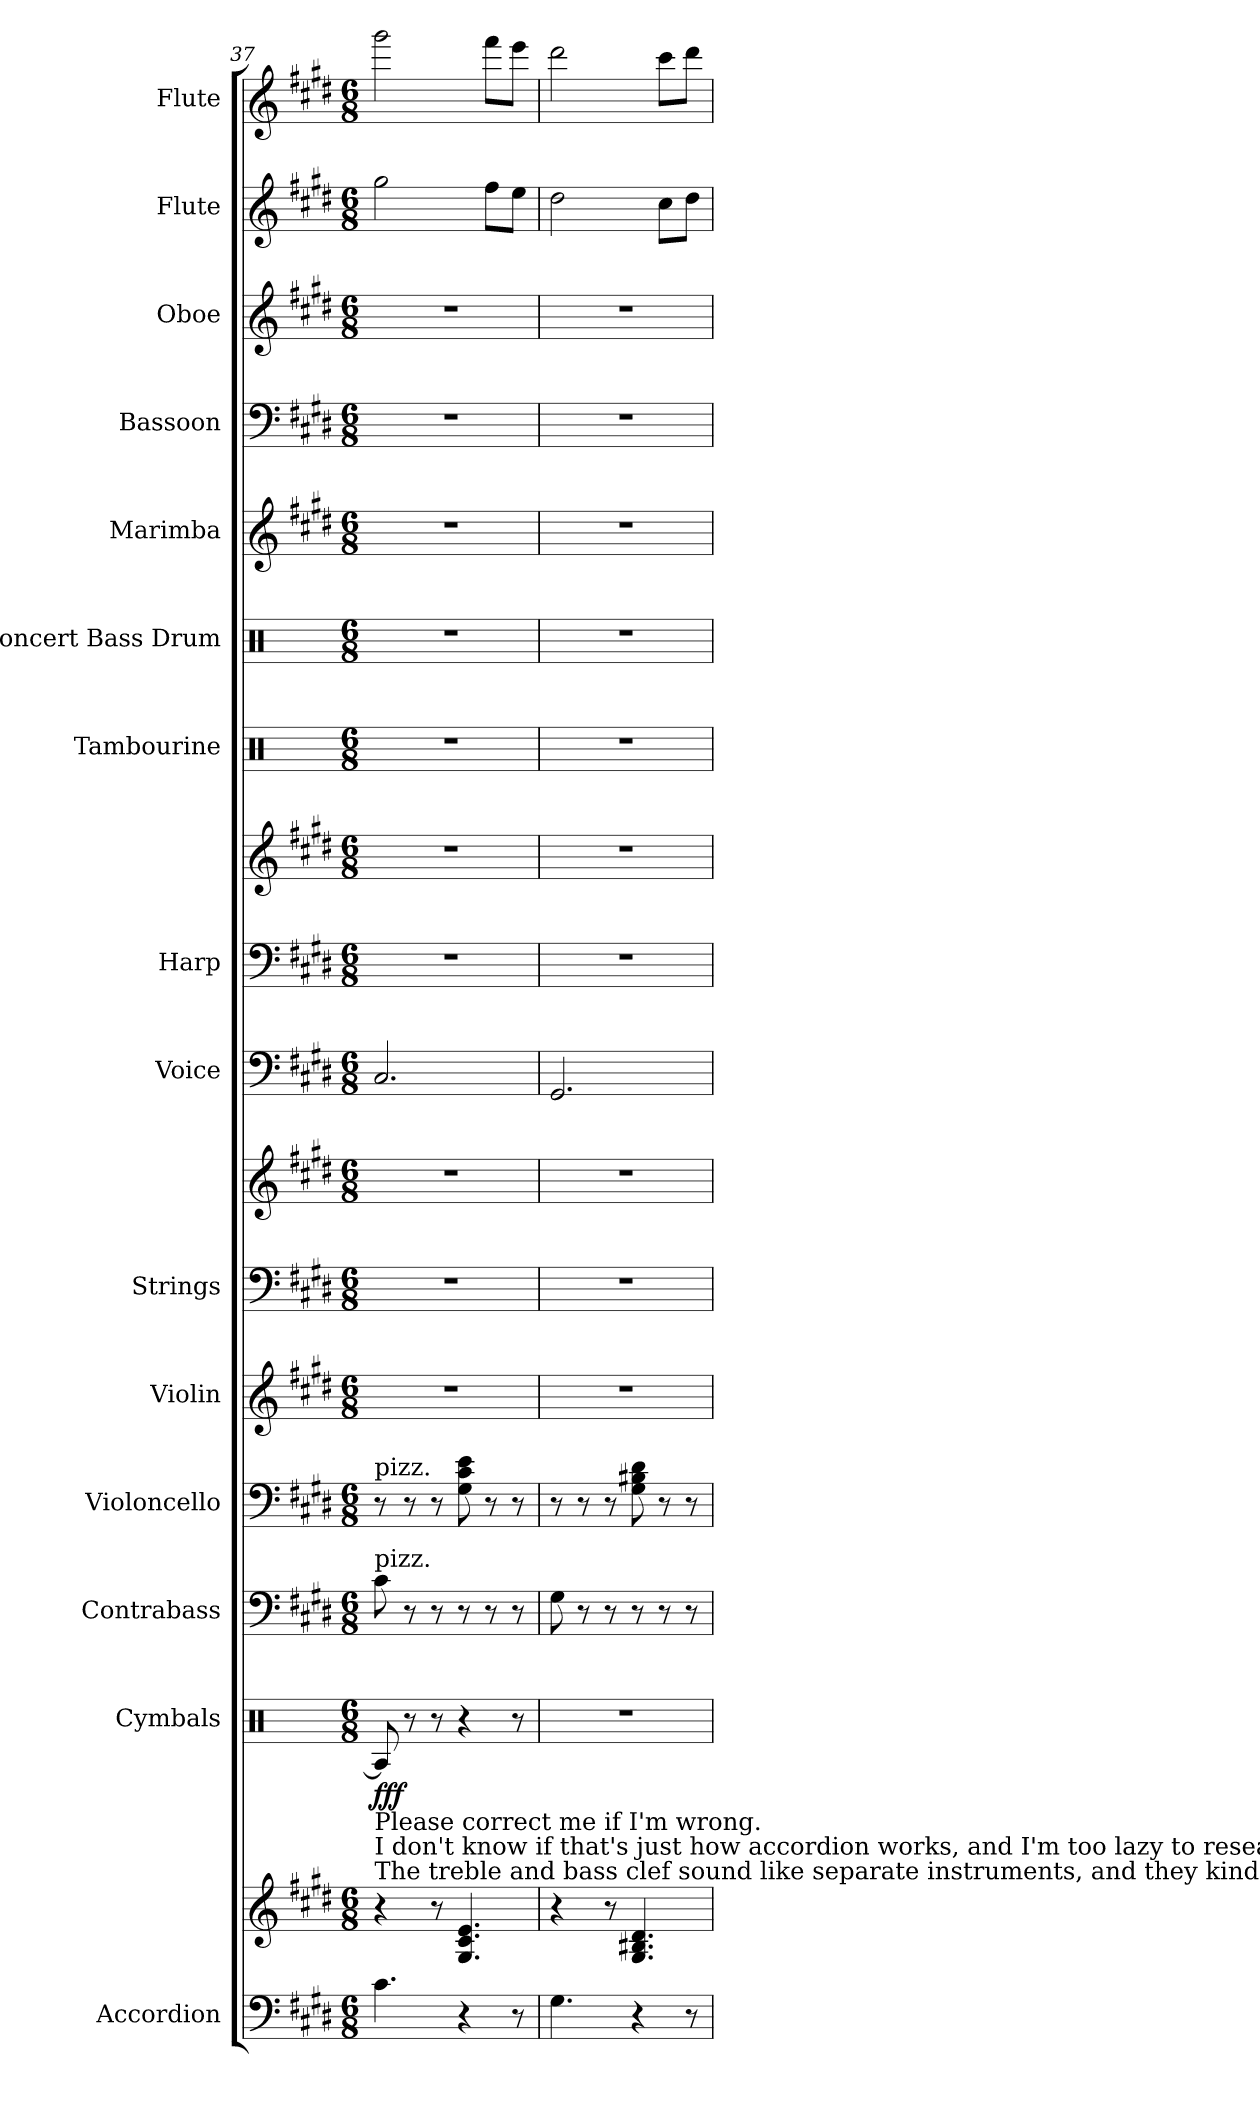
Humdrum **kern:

**kern	**kern	**kern	**dynam	**kern	**kern	**kern	**kern	**kern	**kern	**kern	**kern	**kern	**kern	**kern	**kern	**kern	**kern	**kern
*part15	*part15	*part14	*part14	*part13	*part12	*part11	*part10	*part10	*part9	*part8	*part8	*part7	*part6	*part5	*part4	*part3	*part2	*part1
*staff18	*staff17	*staff16	*staff16	*staff15	*staff14	*staff13	*staff12	*staff11	*staff10	*staff9	*staff8	*staff7	*staff6	*staff5	*staff4	*staff3	*staff2	*staff1
*I"Accordion	*	*I"Cymbals	*	*I"Contrabass	*I"Violoncello	*I"Violin	*I"Strings	*	*I"Voice	*I"Harp	*	*I"Tambourine	*I"Concert Bass Drum	*I"Marimba	*I"Bassoon	*I"Oboe	*I"Flute	*I"Flute
*I'Acc.	*	*I'Cym.	*	*I'Cb.	*I'Vc.	*I'Vln.	*I'St.	*	*I'Vo.	*I'Hrp.	*	*I'Tamb.	*I'Con. BD	*I'Mrm.	*I'Bsn.	*I'Ob.	*I'Fl.	*I'Fl.
!!LO:PB:g=z
*clefF4	*clefG2	*clefX	*	*clefF4	*clefF4	*clefG2	*clefF4	*clefG2	*clefF4	*clefF4	*clefG2	*clefX	*clefX	*clefG2	*clefF4	*clefG2	*clefG2	*clefG2
*	*	*	*	*ITrd7c12	*	*	*	*	*	*	*	*	*	*	*	*	*	*
*k[f#c#g#d#]	*k[f#c#g#d#]	*k[]	*	*k[f#c#g#d#]	*k[f#c#g#d#]	*k[f#c#g#d#]	*k[f#c#g#d#]	*k[f#c#g#d#]	*k[f#c#g#d#]	*k[f#c#g#d#]	*k[f#c#g#d#]	*k[]	*k[]	*k[f#c#g#d#]	*k[f#c#g#d#]	*k[f#c#g#d#]	*k[f#c#g#d#]	*k[f#c#g#d#]
*M6/8	*M6/8	*M6/8	*	*M6/8	*M6/8	*M6/8	*M6/8	*M6/8	*M6/8	*M6/8	*M6/8	*M6/8	*M6/8	*M6/8	*M6/8	*M6/8	*M6/8	*M6/8
=37	=37	=37	=37	=37	=37	=37	=37	=37	=37	=37	=37	=37	=37	=37	=37	=37	=37	=37
!	!	!	!	!	!LO:TX:a:t=pizz.	!	!	!	!	!	!	!	!	!	!	!	!	!
!	!	!	!	!LO:TX:a:t=pizz.	!	!	!	!	!	!	!	!	!	!	!	!	!	!
!	!LO:TX:a:t=The treble and bass clef sound like separate instruments, and they kind of overlap, but they also both sound like accordion.	!	!	!	!	!	!	!	!	!	!	!	!	!	!	!	!	!
!	!LO:TX:a:t=I don't know if that's just how accordion works, and I'm too lazy to research it... so I'm just going to put it as one instrument.	!	!	!	!	!	!	!	!	!	!	!	!	!	!	!	!	!
!	!LO:TX:a:t=Please correct me if I'm wrong.	!	!	!	!	!	!	!	!	!	!	!	!	!	!	!	!	!
!	!	!	!LO:DY:b	!	!	!	!	!	!	!	!	!	!	!	!	!	!	!
4.c#\	4r	8RA/]	fff	8C#\	8r	2.r	2.r	2.r	2.C#/	2.r	2.r	2.r	2.r	2.r	2.r	2.r	2gg#\	2ggg#\
.	.	8r	.	8r	8r	.	.	.	.	.	.	.	.	.	.	.	.	.
.	8r	8r	.	8r	8r	.	.	.	.	.	.	.	.	.	.	.	.	.
4r	4.G#/ 4.c#/ 4.e/	4r	.	8r	8G#\ 8c#\ 8e\	.	.	.	.	.	.	.	.	.	.	.	.	.
.	.	.	.	8r	8r	.	.	.	.	.	.	.	.	.	.	.	8ff#\L	8fff#\L
8r	.	8r	.	8r	8r	.	.	.	.	.	.	.	.	.	.	.	8ee\J	8eee\J
=38	=38	=38	=38	=38	=38	=38	=38	=38	=38	=38	=38	=38	=38	=38	=38	=38	=38	=38
4.G#\	4r	2.r	.	8GG#\	8r	2.r	2.r	2.r	2.GG#/	2.r	2.r	2.r	2.r	2.r	2.r	2.r	2dd#\	2ddd#\
.	.	.	.	8r	8r	.	.	.	.	.	.	.	.	.	.	.	.	.
.	8r	.	.	8r	8r	.	.	.	.	.	.	.	.	.	.	.	.	.
4r	4.G#/ 4.B#X/ 4.d#/	.	.	8r	8G#\ 8B#X\ 8d#\	.	.	.	.	.	.	.	.	.	.	.	.	.
.	.	.	.	8r	8r	.	.	.	.	.	.	.	.	.	.	.	8cc#\L	8ccc#\L
8r	.	.	.	8r	8r	.	.	.	.	.	.	.	.	.	.	.	8dd#\J	8ddd#\J
=	=	=	=	=	=	=	=	=	=	=	=	=	=	=	=	=	=	=
*-	*-	*-	*-	*-	*-	*-	*-	*-	*-	*-	*-	*-	*-	*-	*-	*-	*-	*-
